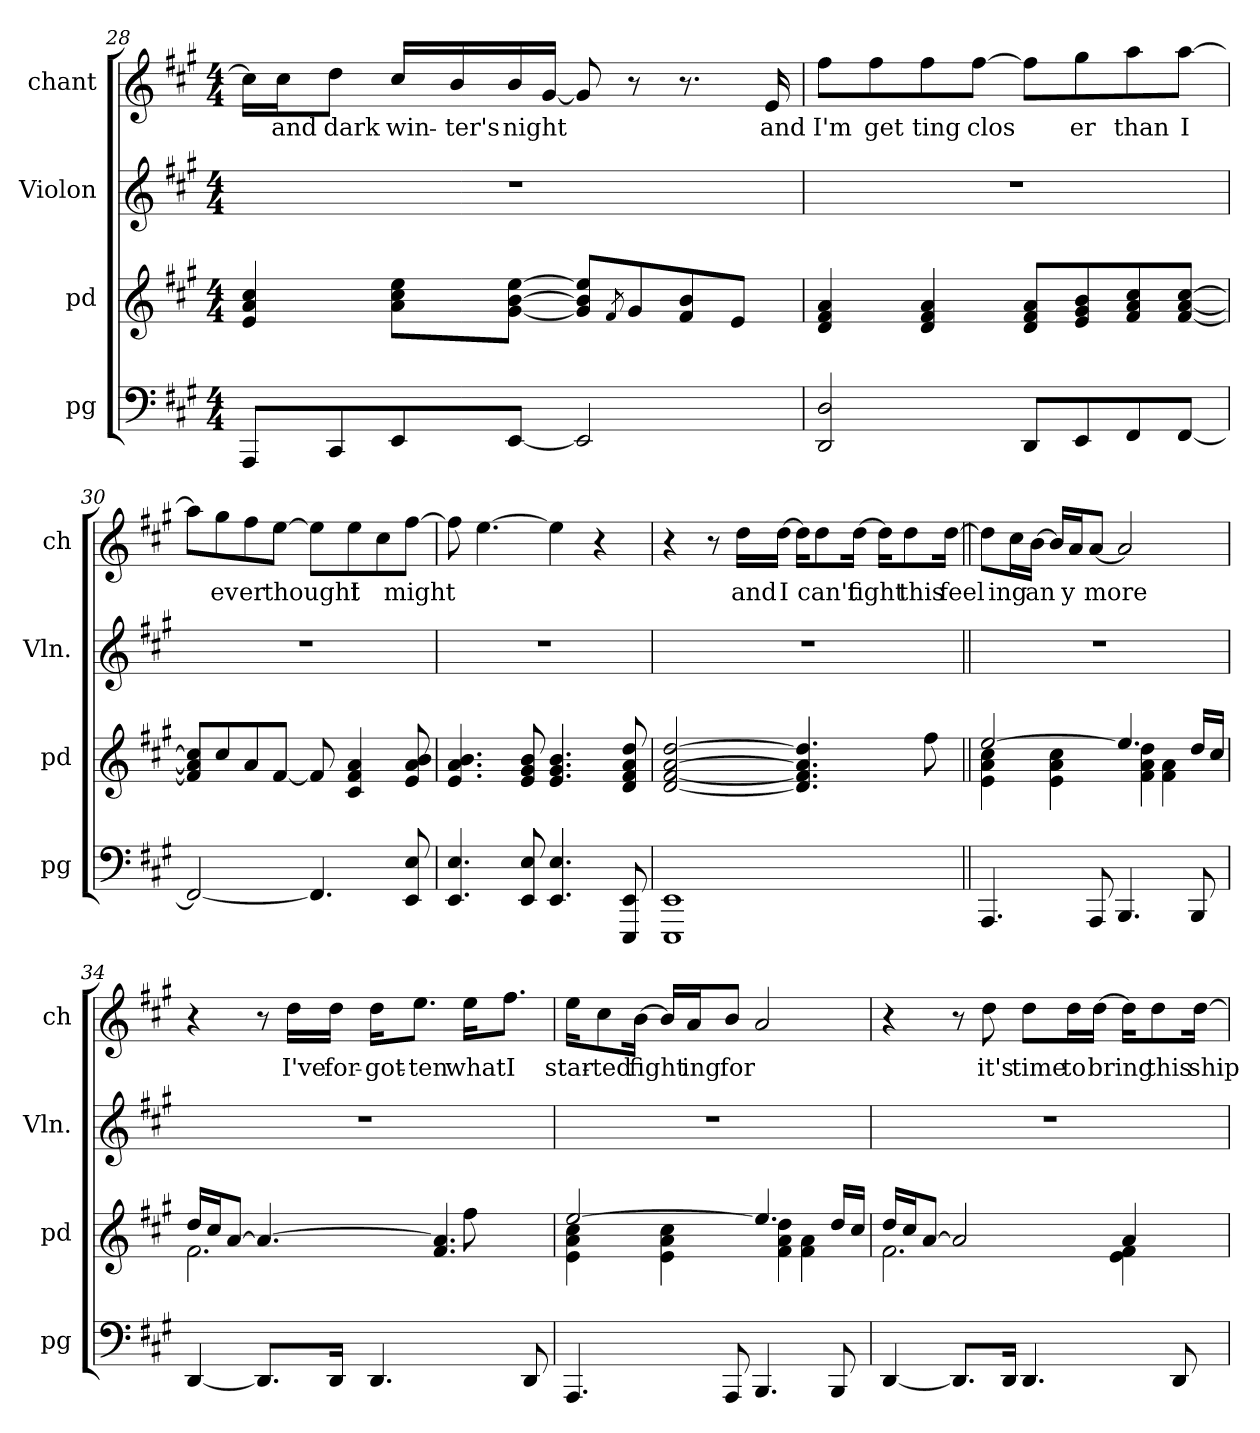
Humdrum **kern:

**kern	**kern	**kern	**kern	**text
*part4	*part3	*part2	*part1	*part1
*staff4	*staff3	*staff2	*staff1	*staff1
*I"pg	*I"pd	*I"Violon	*I"chant	*
*I'pg	*I'pd	*I'Vln.	*I'ch	*
!!LO:LB:g=z
*clefF4	*clefG2	*clefG2	*clefG2	*
*k[f#c#g#]	*k[f#c#g#]	*k[f#c#g#]	*k[f#c#g#]	*
*M4/4	*M4/4	*M4/4	*M4/4	*
=28	=28	=28	=28	=28
8AAA/L	4e/ 4a/ 4cc#/	1r	16cc#\LL]	.
.	.	.	16cc#\J	and
8CC#/	.	.	8dd\J	dark
8EE/	8a\ 8cc#\ 8ee\L	.	16cc#/LL	win-
.	.	.	16b/	-ter's
[8EE/J	[8g#\ [8b\ [8ee\J	.	16b/	night
.	.	.	[16g#/JJ	.
2EE/]	8g#/] 8b/] 8ee/]L	.	8g#/]	.
.	8qf#/	.	.	.
.	8g#/	.	8r	.
.	8f#/ 8b/	.	8.r	.
.	8e/J	.	.	.
.	.	.	16e/	and
=29	=29	=29	=29	=29
2DD/ 2D/	4d/ 4f#/ 4a/	1r	8ff#\L	I'm
.	.	.	8ff#\	get
.	4d/ 4f#/ 4a/	.	8ff#\	ting
.	.	.	[8ff#\J	clos
8DD/L	8d/ 8f#/ 8a/L	.	8ff#\L]	.
8EE/	8e/ 8g#/ 8b/	.	8gg#\	er
8FF#/	8f#/ 8a/ 8cc#/	.	8aa\	than
[8FF#/J	[8f#/ [8a/ [8cc#/J	.	[8aa\J	I
!!LO:LB:g=z
=30	=30	=30	=30	=30
2FF#/_	8f#/] 8a/] 8cc#/]L	1r	8aa\L]	.
.	8cc#/	.	8gg#\	ev
.	8a/	.	8ff#\	er
.	[8f#/J	.	[8ee\J	thought
4.FF#/]	8f#/]	.	8ee\L]	.
.	4c#/ 4f#/ 4a/	.	8ee\	I
.	.	.	8cc#\	.
8EE/ 8E/	8e/ 8a/ 8b/	.	[8ff#\J	might
=31	=31	=31	=31	=31
4.EE/ 4.E/	4.e/ 4.a/ 4.b/	1r	8ff#\]	.
.	.	.	[4.ee\	.
8EE/ 8E/	8e/ 8g#/ 8b/	.	.	.
4.EE/ 4.E/	4.e/ 4.g#/ 4.b/	.	4ee\]	.
.	.	.	4r	.
8EEE/ 8EE/	8d/ 8f#/ 8a/ 8dd/	.	.	.
=32	=32	=32	=32	=32
1EEE 1EE	[2d/ [2f#/ [2a/ [2dd/	1r	4r	.
.	.	.	8r	.
.	.	.	16dd\LL	and
.	.	.	[16dd\JJ	I
.	4.d/] 4.f#/] 4.a/] 4.dd/]	.	16dd\KL]	.
.	.	.	8dd\	can't
.	.	.	[16dd\Jk	fight
.	.	.	16dd\KL]	.
.	.	.	8dd\	this
.	8ff#\	.	.	.
.	.	.	[16dd\Jk	feel
!!LO:PB:g=z
=33||	=33||	=33||	=33||	=33||
*	*^	*	*	*
4.AAA/	[2ee/	4e\ 4a\ 4cc#\	1r	8dd\L]	.
.	.	.	.	16cc#\L	ing
.	.	.	.	[16b\JJ	an
.	.	4e\ 4a\ 4cc#\	.	16b/LL]	.
.	.	.	.	16a/J	y
8AAA/	.	.	.	[8a/J	more
4.BBB/	4.ee/]	4f#\ 4a\ 4dd\	.	2a/]	.
.	.	4f#\ 4a\	.	.	.
8BBB/	16dd/LL	.	.	.	.
.	16cc#/JJ	.	.	.	.
=34	=34	=34	=34	=34	=34
[4DD/	16dd/LL	2.f#\	1r	4r	.
.	16cc#/J	.	.	.	.
.	[8a/J	.	.	.	.
8.DD/L]	4.a/_	.	.	8r	.
.	.	.	.	16dd\LL	I've
16DD/Jk	.	.	.	16dd\JJ	for-
4.DD/	.	.	.	16dd\KL	-got-
.	.	.	.	8.ee\J	-ten
.	4.f#/ 4.a/]	.	.	.	.
.	.	8ff#\	.	16ee\KL	what
.	.	.	.	8.ff#\J	I
8DD/	.	8ryy	.	.	.
!!LO:LB:g=z
=35	=35	=35	=35	=35	=35
4.AAA/	[2ee/	4e\ 4a\ 4cc#\	1r	16ee\KL	star-
.	.	.	.	8cc#\	-ted
.	.	.	.	[16b\Jk	fight
.	.	4e\ 4a\ 4cc#\	.	16b/LL]	.
.	.	.	.	16a/J	ing
8AAA/	.	.	.	8b/J	for
4.BBB/	4.ee/]	4f#\ 4a\ 4dd\	.	2a/	.
.	.	4f#\ 4a\	.	.	.
8BBB/	16dd/LL	.	.	.	.
.	16cc#/JJ	.	.	.	.
=36	=36	=36	=36	=36	=36
[4DD/	16dd/LL	2.f#\	1r	4r	.
.	16cc#/J	.	.	.	.
.	[8a/J	.	.	.	.
8.DD/L]	2a/]	.	.	8r	.
.	.	.	.	8dd\	it's
16DD/Jk	.	.	.	.	.
4.DD/	.	.	.	8dd\L	time
.	.	.	.	16dd\L	to
.	.	.	.	[16dd\JJ	bring
.	4a/	4e\ 4f#\	.	16dd\KL]	.
.	.	.	.	8dd\	this
8DD/	.	.	.	.	.
.	.	.	.	[16dd\Jk	ship
*	*v	*v	*	*	*
=	=	=	=	=
*-	*-	*-	*-	*-
